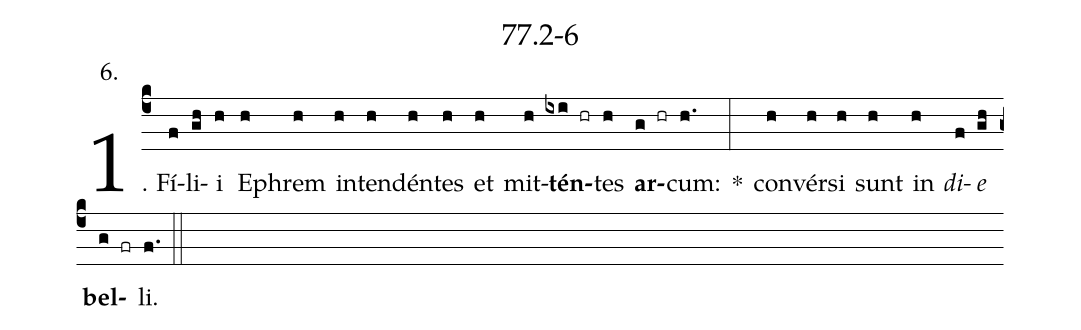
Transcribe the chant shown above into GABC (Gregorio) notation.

name: 77.2-6;
annotation: 6.;
%%
(c4)1. Fí(f)li(gh)i(h) E(h)phrem(h) in(h)ten(h)dén(h)tes(h) et(h) mit(h)<b>tén</b>(ixi hr)tes(h) <b>ar</b>(g hr)cum:(h.) *(:) con(h)vér(h)si(h) sunt(h) in(h) <i>di</i>(f)<i>e</i>(gh) <b>bel</b>(g fr)li.(f.) (::)


%E(h) u(h) o(f) u(gh) a(g) e.(f.) (::)
